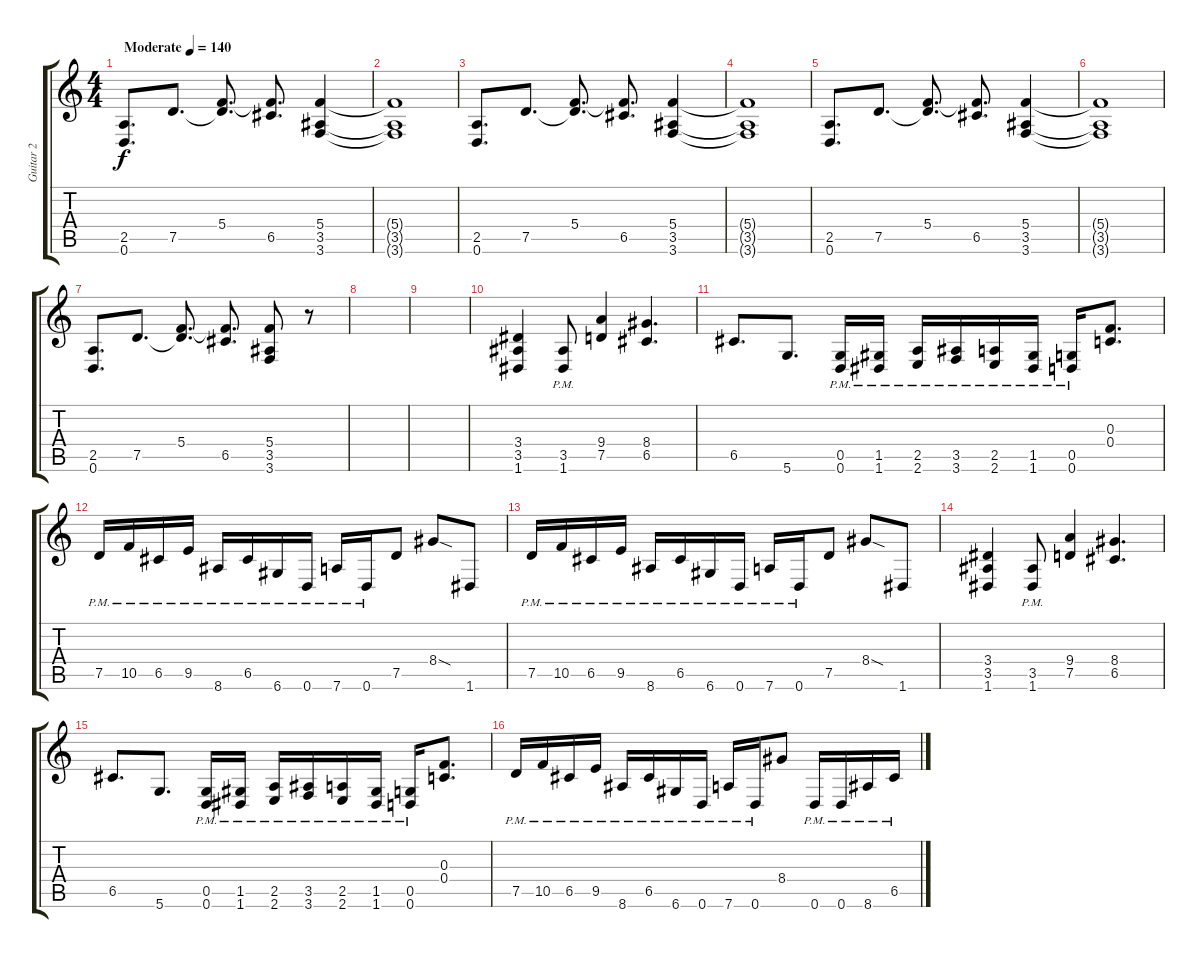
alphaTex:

\track ("Guitar 2" "Guitar 2") {instrument distortionguitar}
\staff {score tabs}
\tuning (D4 A3 F3 C3 G2 D2) {hide}
\ts (4 4)
\tempo (140 "Moderate")
\clef g2
\ks c
(2.5 0.6).8{d dy f instrument distortionguitar} 7.5.8{d} (5.4 7.5{t}).8{d} (5.4{t} 6.5).8{d} (5.4 3.5 3.6).4 |
(5.4{t} 3.5{t} 3.6{t}).1 |
(2.5 0.6).8{d} 7.5.8{d} (5.4 7.5{t}).8{d} (5.4{t} 6.5).8{d} (5.4 3.5 3.6).4 |
(5.4{t} 3.5{t} 3.6{t}).1 |
(2.5 0.6).8{d} 7.5.8{d} (5.4 7.5{t}).8{d} (5.4{t} 6.5).8{d} (5.4 3.5 3.6).4 |
(5.4{t} 3.5{t} 3.6{t}).1 |
(2.5 0.6).8{d} 7.5.8{d} (5.4 7.5{t}).8{d} (5.4{t} 6.5).8{d} (5.4 3.5 3.6).8 r.8 |
|
|
(3.4 3.5 1.6).4 (3.5{pm} 1.6{pm}).8 (9.4 7.5).4 (8.4 6.5).4{d} |
6.5.8{d} 5.6.8{d} (0.5{pm} 0.6{pm}).16 (1.5{pm} 1.6{pm}).16 (2.5{pm} 2.6{pm}).16 (3.5{pm} 3.6{pm}).16 (2.5{pm} 2.6{pm}).16 (1.5{pm} 1.6{pm}).16 (0.5{pm} 0.6{pm}).16 (0.3 0.4).8{d} |
7.5{pm}.16 10.5{pm}.16 6.5{pm}.16 9.5{pm}.16 8.6{pm}.16 6.5{pm}.16 6.6{pm}.16 0.6{pm}.16 7.6{pm}.16 0.6{pm}.16 7.5.8 8.4{sod}.8 1.6.8 |
7.5{pm}.16 10.5{pm}.16 6.5{pm}.16 9.5{pm}.16 8.6{pm}.16 6.5{pm}.16 6.6{pm}.16 0.6{pm}.16 7.6{pm}.16 0.6{pm}.16 7.5.8 8.4{sod}.8 1.6.8 |
(3.4 3.5 1.6).4 (3.5{pm} 1.6{pm}).8 (9.4 7.5).4 (8.4 6.5).4{d} |
6.5.8{d} 5.6.8{d} (0.5{pm} 0.6{pm}).16 (1.5{pm} 1.6{pm}).16 (2.5{pm} 2.6{pm}).16 (3.5{pm} 3.6{pm}).16 (2.5{pm} 2.6{pm}).16 (1.5{pm} 1.6{pm}).16 (0.5{pm} 0.6{pm}).16 (0.3 0.4).8{d} |
7.5{pm}.16 10.5{pm}.16 6.5{pm}.16 9.5{pm}.16 8.6{pm}.16 6.5{pm}.16 6.6{pm}.16 0.6{pm}.16 7.6{pm}.16 0.6{pm}.16 8.4.8 0.6{pm}.16 0.6{pm}.16 8.6{pm}.16 6.5{pm}.16
